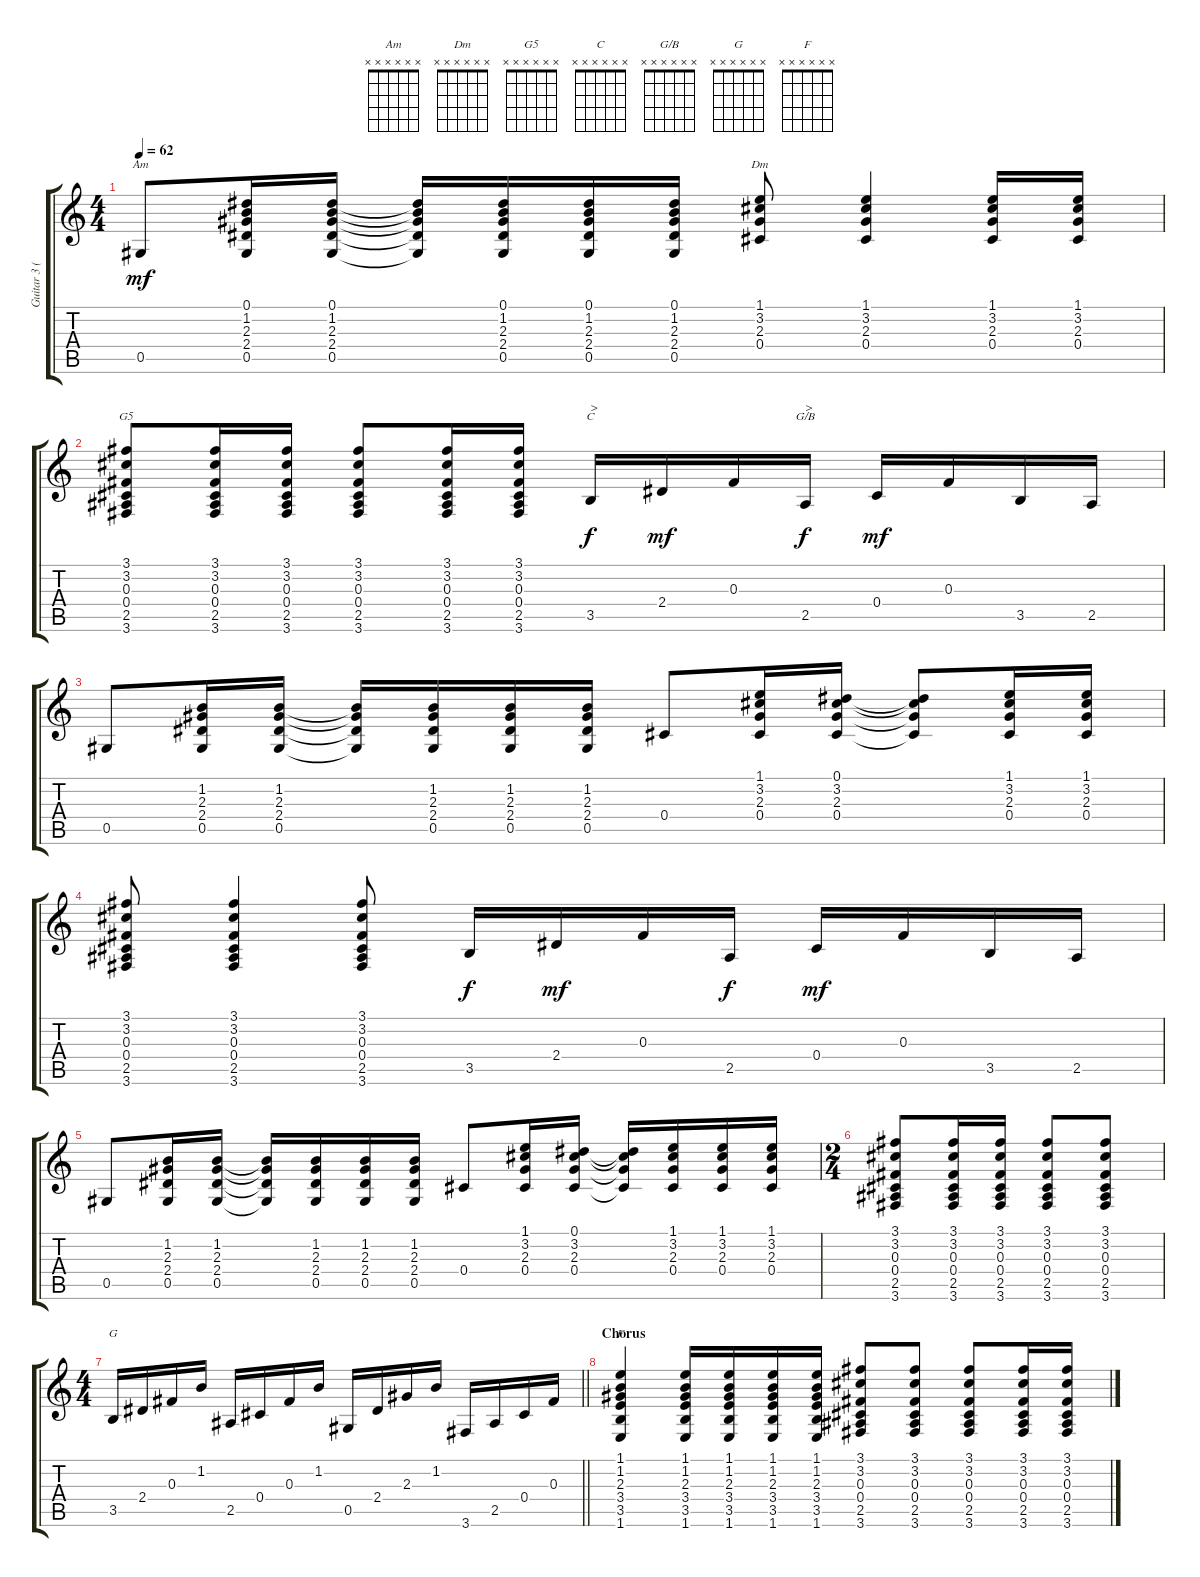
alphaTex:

\track ("Guitar 3 (Izzy)" "Guitar 3 (") {instrument electricguitarjazz}
\staff {score tabs}
\tuning (Eb4 Bb3 Gb3 Db3 Ab2 Eb2) {hide}
\chord ("Am" x x x x x x)
\chord ("Dm" x x x x x x)
\chord ("G5" x x x x x x)
\chord ("C" x x x x x x)
\chord ("G/B" x x x x x x)
\chord ("G" x x x x x x)
\chord ("F" x x x x x x)
\ts (4 4)
\tempo 62
\clef g2
\ks c
0.5.8{ch "Am" dy mf} (0.1 1.2 2.3 2.4 0.5).16 (0.1 1.2 2.3 2.4 0.5).16 (0.1{t} 1.2{t} 2.3{t} 2.4{t} 0.5{t}).16 (0.1 1.2 2.3 2.4 0.5).16 (0.1 1.2 2.3 2.4 0.5).16 (0.1 1.2 2.3 2.4 0.5).16 (1.1 3.2 2.3 0.4).8{ch "Dm"} (1.1 3.2 2.3 0.4).4 (1.1 3.2 2.3 0.4).16 (1.1 3.2 2.3 0.4).16 |
(3.1 3.2 0.3 0.4 2.5 3.6).8{ch "G5"} (3.1 3.2 0.3 0.4 2.5 3.6).16 (3.1 3.2 0.3 0.4 2.5 3.6).16 (3.1 3.2 0.3 0.4 2.5 3.6).8 (3.1 3.2 0.3 0.4 2.5 3.6).16 (3.1 3.2 0.3 0.4 2.5 3.6).16 3.5.16{ch "C" txt ">" dy f} 2.4.16{dy mf} 0.3.16 2.5.16{ch "G/B" txt ">" dy f} 0.4.16{dy mf} 0.3.16 3.5.16 2.5.16 |
0.5.8 (1.2 2.3 2.4 0.5).16 (1.2 2.3 2.4 0.5).16 (1.2{t} 2.3{t} 2.4{t} 0.5{t}).16 (1.2 2.3 2.4 0.5).16 (1.2 2.3 2.4 0.5).16 (1.2 2.3 2.4 0.5).16 0.4.8 (1.1 3.2 2.3 0.4).16 (0.1 3.2 2.3 0.4).16 (0.1{t} 3.2{t} 2.3{t} 0.4{t}).8 (1.1 3.2 2.3 0.4).16 (1.1 3.2 2.3 0.4).16 |
(3.1 3.2 0.3 0.4 2.5 3.6).8 (3.1 3.2 0.3 0.4 2.5 3.6).4 (3.1 3.2 0.3 0.4 2.5 3.6).8 3.5.16{dy f} 2.4.16{dy mf} 0.3.16 2.5.16{dy f} 0.4.16{dy mf} 0.3.16 3.5.16 2.5.16 |
0.5.8 (1.2 2.3 2.4 0.5).16 (1.2 2.3 2.4 0.5).16 (1.2{t} 2.3{t} 2.4{t} 0.5{t}).16 (1.2 2.3 2.4 0.5).16 (1.2 2.3 2.4 0.5).16 (1.2 2.3 2.4 0.5).16 0.4.8 (1.1 3.2 2.3 0.4).16 (0.1 3.2 2.3 0.4).16 (0.1{t} 3.2{t} 2.3{t} 0.4{t}).16 (1.1 3.2 2.3 0.4).16 (1.1 3.2 2.3 0.4).16 (1.1 3.2 2.3 0.4).16 |
\ts (2 4)
(3.1 3.2 0.3 0.4 2.5 3.6).8 (3.1 3.2 0.3 0.4 2.5 3.6).16 (3.1 3.2 0.3 0.4 2.5 3.6).16 (3.1 3.2 0.3 0.4 2.5 3.6).8 (3.1 3.2 0.3 0.4 2.5 3.6).8 |
\ts (4 4)
\barLineRight lightlight
3.5.16{ch "G"} 2.4.16 0.3.16 1.2.16 2.5.16 0.4.16 0.3.16 1.2.16 0.5.16 2.4.16 2.3.16 1.2.16 3.6.16 2.5.16 0.4.16 0.3.16 |
\section ("" "Chorus")
(1.1 1.2 2.3 3.4 3.5 1.6).4{ch "F"} (1.1 1.2 2.3 3.4 3.5 1.6).16 (1.1 1.2 2.3 3.4 3.5 1.6).16 (1.1 1.2 2.3 3.4 3.5 1.6).16 (1.1 1.2 2.3 3.4 3.5 1.6).16 (3.1 3.2 0.3 0.4 2.5 3.6).8 (3.1 3.2 0.3 0.4 2.5 3.6).8 (3.1 3.2 0.3 0.4 2.5 3.6).8 (3.1 3.2 0.3 0.4 2.5 3.6).16 (3.1 3.2 0.3 0.4 2.5 3.6).16
